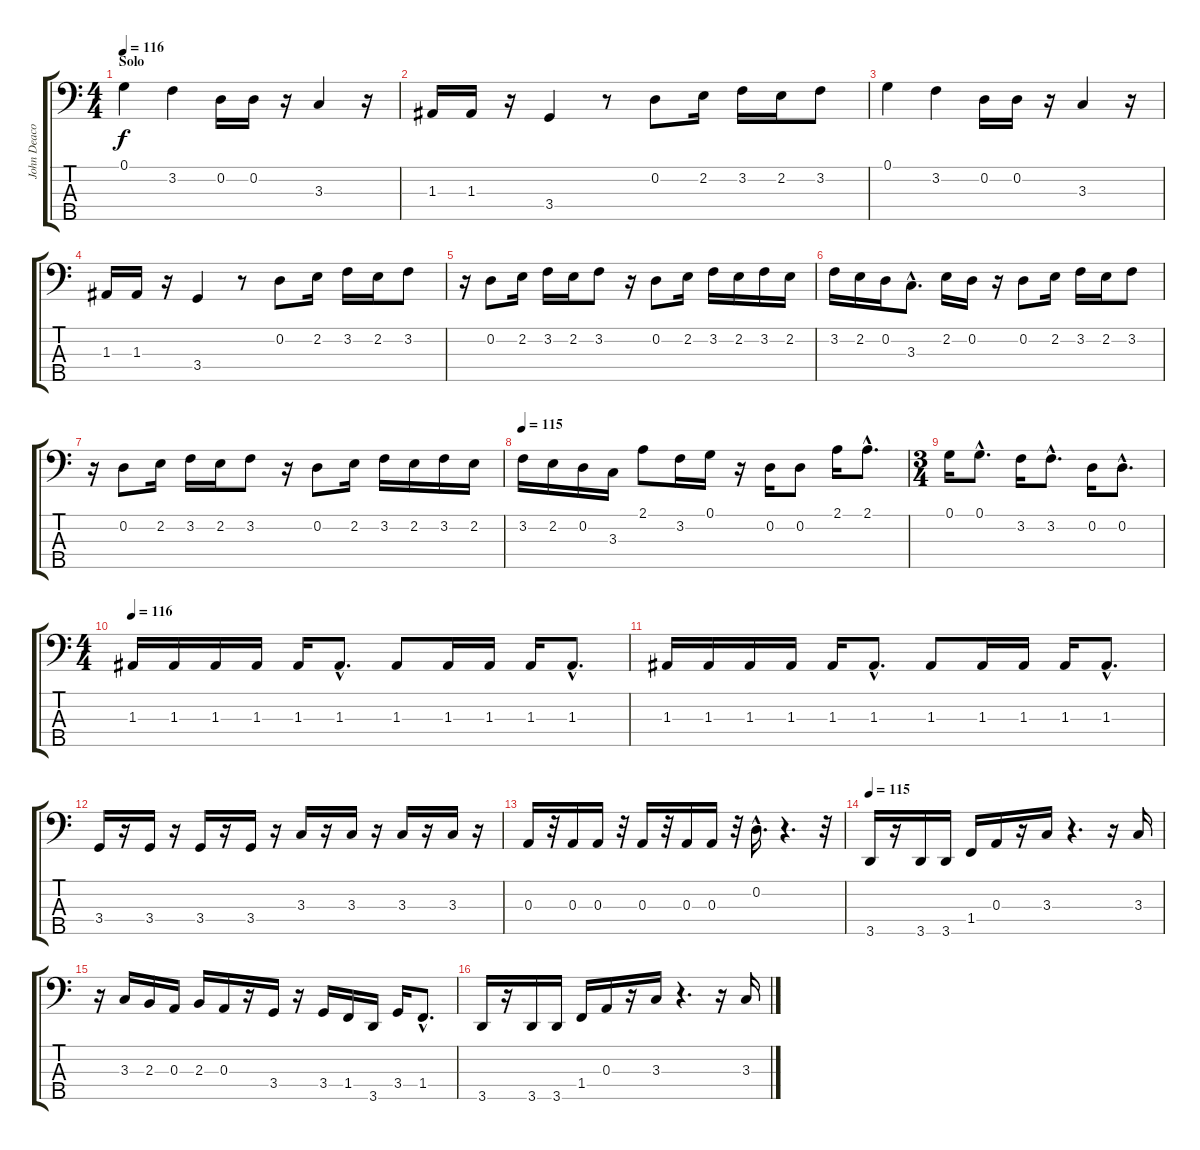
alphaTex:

\track ("John Deacon" "John Deaco") {instrument synthbass1}
\staff {score tabs}
\tuning (G2 D2 A1 E1 B0) {hide}
\ts (4 4)
\section ("" "Solo")
\tempo 116
\clef f4
\ks c
0.1.4{dy f} 3.2.4 0.2.16 0.2.16 r.16 3.3.4 r.16 |
1.3.16 1.3.16 r.16 3.4.4 r.8 0.2.8 2.2.16 3.2.16 2.2.16 3.2.8 |
0.1.4 3.2.4 0.2.16 0.2.16 r.16 3.3.4 r.16 |
1.3.16 1.3.16 r.16 3.4.4 r.8 0.2.8 2.2.16 3.2.16 2.2.16 3.2.8 |
r.16 0.2.8 2.2.16 3.2.16 2.2.16 3.2.8 r.16 0.2.8 2.2.16 3.2.16 2.2.16 3.2.16 2.2.16 |
3.2.16 2.2.16 0.2.16 3.3{hac}.8{d} 2.2.16 0.2.16 r.16 0.2.8 2.2.16 3.2.16 2.2.16 3.2.8 |
r.16 0.2.8 2.2.16 3.2.16 2.2.16 3.2.8 r.16 0.2.8 2.2.16 3.2.16 2.2.16 3.2.16 2.2.16 |
\tempo 115
3.2.16 2.2.16 0.2.16 3.3.16 2.1.8 3.2.16 0.1.16 r.16 0.2.16 0.2.8 2.1.16 2.1{hac}.8{d} |
\ts (3 4)
0.1.16 0.1{hac}.8{d} 3.2.16 3.2{hac}.8{d} 0.2.16 0.2{hac}.8{d} |
\ts (4 4)
\tempo 116
1.3.16 1.3.16 1.3.16 1.3.16 1.3.16 1.3{hac}.8{d} 1.3.8 1.3.16 1.3.16 1.3.16 1.3{hac}.8{d} |
1.3.16 1.3.16 1.3.16 1.3.16 1.3.16 1.3{hac}.8{d} 1.3.8 1.3.16 1.3.16 1.3.16 1.3{hac}.8{d} |
3.4.16 r.16 3.4.16 r.16 3.4.16 r.16 3.4.16 r.16 3.3.16 r.16 3.3.16 r.16 3.3.16 r.16 3.3.16 r.16 |
0.3.16 r.32 0.3.16 0.3.16 r.32 0.3.16 r.32 0.3.16 0.3.16 r.32 0.2{hac}.16{d} r.4{d} r.32 |
\tempo 115
3.5.16 r.16 3.5.16 3.5.16 1.4.16 0.3.16 r.16 3.3.16 r.4{d} r.16 3.3.16 |
r.16 3.3.16 2.3.16 0.3.16 2.3.16 0.3.16 r.16 3.4.16 r.16 3.4.16 1.4.16 3.5.16 3.4.16 1.4{hac}.8{d} |
3.5.16 r.16 3.5.16 3.5.16 1.4.16 0.3.16 r.16 3.3.16 r.4{d} r.16 3.3.16
